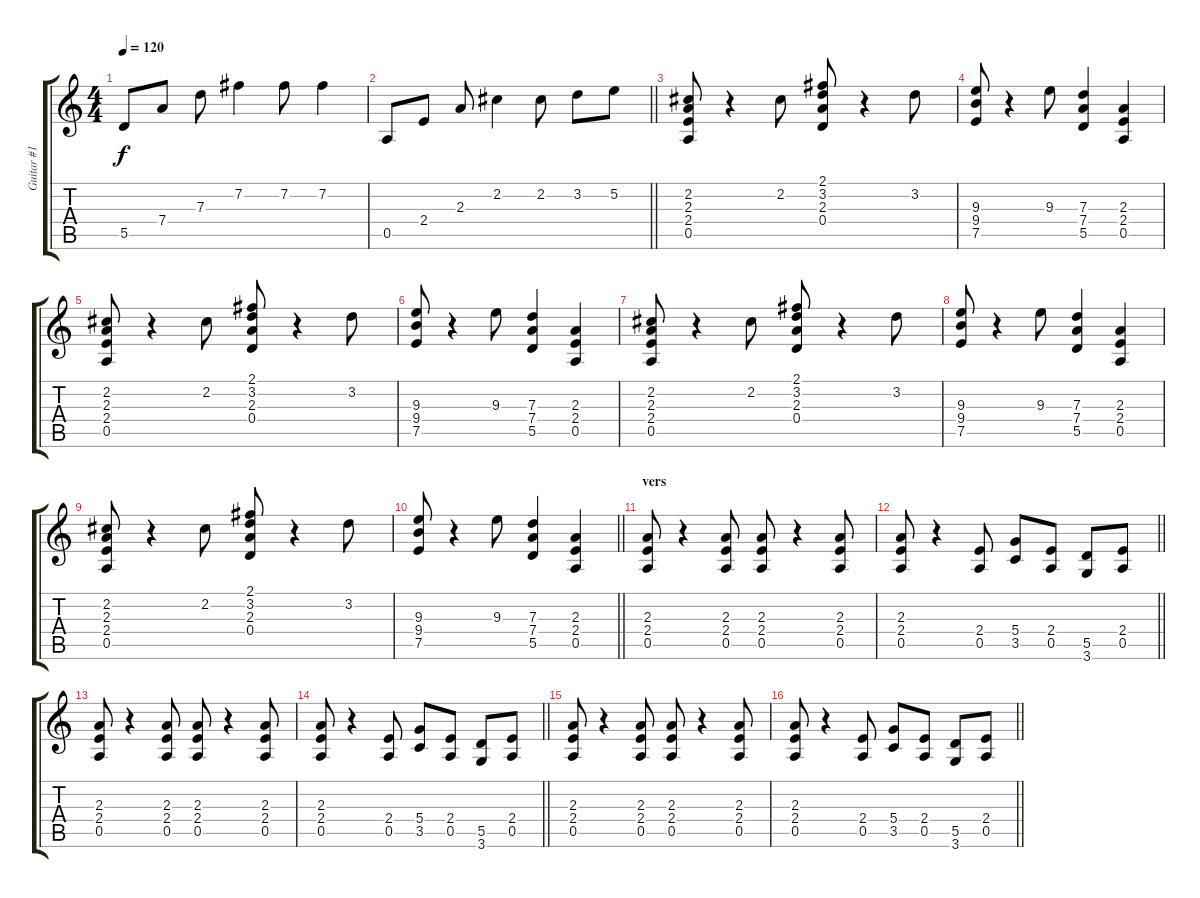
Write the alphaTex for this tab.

\track ("Guitar #1" "Guitar #1") {instrument overdrivenguitar}
\staff {score tabs}
\tuning (E4 B3 G3 D3 A2 E2) {hide}
\ts (4 4)
\tempo 120
\clef g2
\ks c
5.5.8{dy f} 7.4.8 7.3.8 7.2.4 7.2.8 7.2.4 |
\barLineRight lightlight
0.5.8 2.4.8 2.3.8 2.2.4 2.2.8 3.2.8 5.2.8 |
(2.2 2.3 2.4 0.5).8 r.4 2.2.8 (2.1 3.2 2.3 0.4).8 r.4 3.2.8 |
(9.3 9.4 7.5).8 r.4 9.3.8 (7.3 7.4 5.5).4 (2.3 2.4 0.5).4 |
(2.2 2.3 2.4 0.5).8 r.4 2.2.8 (2.1 3.2 2.3 0.4).8 r.4 3.2.8 |
(9.3 9.4 7.5).8 r.4 9.3.8 (7.3 7.4 5.5).4 (2.3 2.4 0.5).4 |
(2.2 2.3 2.4 0.5).8 r.4 2.2.8 (2.1 3.2 2.3 0.4).8 r.4 3.2.8 |
(9.3 9.4 7.5).8 r.4 9.3.8 (7.3 7.4 5.5).4 (2.3 2.4 0.5).4 |
(2.2 2.3 2.4 0.5).8 r.4 2.2.8 (2.1 3.2 2.3 0.4).8 r.4 3.2.8 |
\barLineRight lightlight
(9.3 9.4 7.5).8 r.4 9.3.8 (7.3 7.4 5.5).4 (2.3 2.4 0.5).4 |
\section ("" "vers")
(2.3 2.4 0.5).8 r.4 (2.3 2.4 0.5).8 (2.3 2.4 0.5).8 r.4 (2.3 2.4 0.5).8 |
\barLineRight lightlight
(2.3 2.4 0.5).8 r.4 (2.4 0.5).8 (5.4 3.5).8 (2.4 0.5).8 (5.5 3.6).8 (2.4 0.5).8 |
(2.3 2.4 0.5).8 r.4 (2.3 2.4 0.5).8 (2.3 2.4 0.5).8 r.4 (2.3 2.4 0.5).8 |
\barLineRight lightlight
(2.3 2.4 0.5).8 r.4 (2.4 0.5).8 (5.4 3.5).8 (2.4 0.5).8 (5.5 3.6).8 (2.4 0.5).8 |
(2.3 2.4 0.5).8 r.4 (2.3 2.4 0.5).8 (2.3 2.4 0.5).8 r.4 (2.3 2.4 0.5).8 |
\barLineRight lightlight
(2.3 2.4 0.5).8 r.4 (2.4 0.5).8 (5.4 3.5).8 (2.4 0.5).8 (5.5 3.6).8 (2.4 0.5).8
